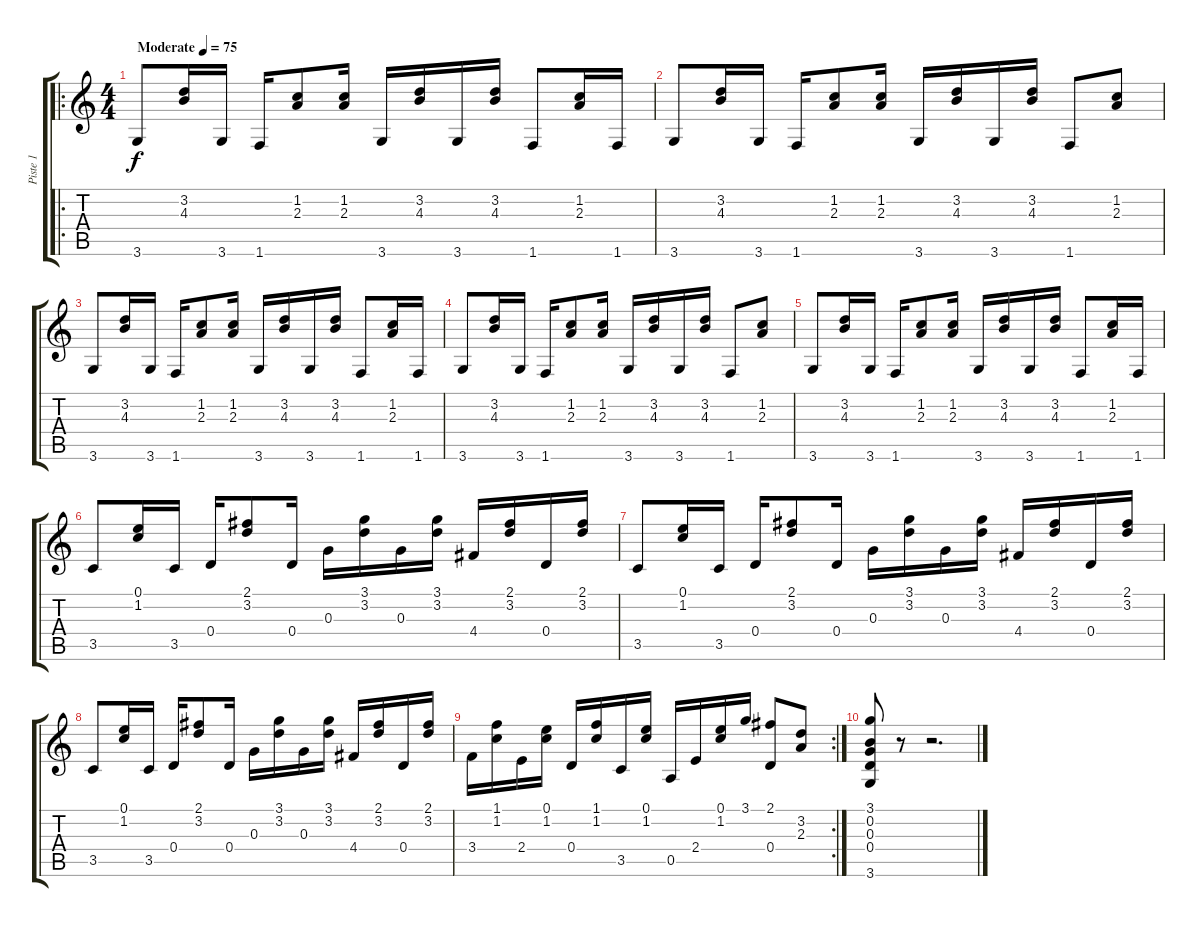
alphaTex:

\track ("Piste 1" "Piste 1") {instrument acousticguitarnylon}
\staff {score tabs}
\tuning (E4 B3 G3 D3 A2 E2) {hide}
\ro
\ts (4 4)
\tempo (75 "Moderate")
\clef g2
\ks c
3.6.8{dy f instrument acousticguitarnylon} (3.2 4.3).16 3.6.16 1.6.16 (1.2 2.3).8 (1.2 2.3).16 3.6.16 (3.2 4.3).16 3.6.16 (3.2 4.3).16 1.6.8 (1.2 2.3).16 1.6.16 |
3.6.8 (3.2 4.3).16 3.6.16 1.6.16 (1.2 2.3).8 (1.2 2.3).16 3.6.16 (3.2 4.3).16 3.6.16 (3.2 4.3).16 1.6.8 (1.2 2.3).8 |
3.6.8 (3.2 4.3).16 3.6.16 1.6.16 (1.2 2.3).8 (1.2 2.3).16 3.6.16 (3.2 4.3).16 3.6.16 (3.2 4.3).16 1.6.8 (1.2 2.3).16 1.6.16 |
3.6.8 (3.2 4.3).16 3.6.16 1.6.16 (1.2 2.3).8 (1.2 2.3).16 3.6.16 (3.2 4.3).16 3.6.16 (3.2 4.3).16 1.6.8 (1.2 2.3).8 |
3.6.8 (3.2 4.3).16 3.6.16 1.6.16 (1.2 2.3).8 (1.2 2.3).16 3.6.16 (3.2 4.3).16 3.6.16 (3.2 4.3).16 1.6.8 (1.2 2.3).16 1.6.16 |
3.5.8 (0.1 1.2).16 3.5.16 0.4.16 (2.1 3.2).8 0.4.16 0.3.16 (3.1 3.2).16 0.3.16 (3.1 3.2).16 4.4.16 (2.1 3.2).16 0.4.16 (2.1 3.2).16 |
3.5.8 (0.1 1.2).16 3.5.16 0.4.16 (2.1 3.2).8 0.4.16 0.3.16 (3.1 3.2).16 0.3.16 (3.1 3.2).16 4.4.16 (2.1 3.2).16 0.4.16 (2.1 3.2).16 |
3.5.8 (0.1 1.2).16 3.5.16 0.4.16 (2.1 3.2).8 0.4.16 0.3.16 (3.1 3.2).16 0.3.16 (3.1 3.2).16 4.4.16 (2.1 3.2).16 0.4.16 (2.1 3.2).16 |
\rc 2
3.4.16 (1.1 1.2).16 2.4.16 (0.1 1.2).16 0.4.16 (1.1 1.2).16 3.5.16 (0.1 1.2).16 0.5.16 2.4.16 (0.1 1.2).16 3.1.16 (2.1 0.4).8 (3.2 2.3).8 |
(3.1 0.2 0.3 0.4 3.6).8 r.8 r.2{d}
